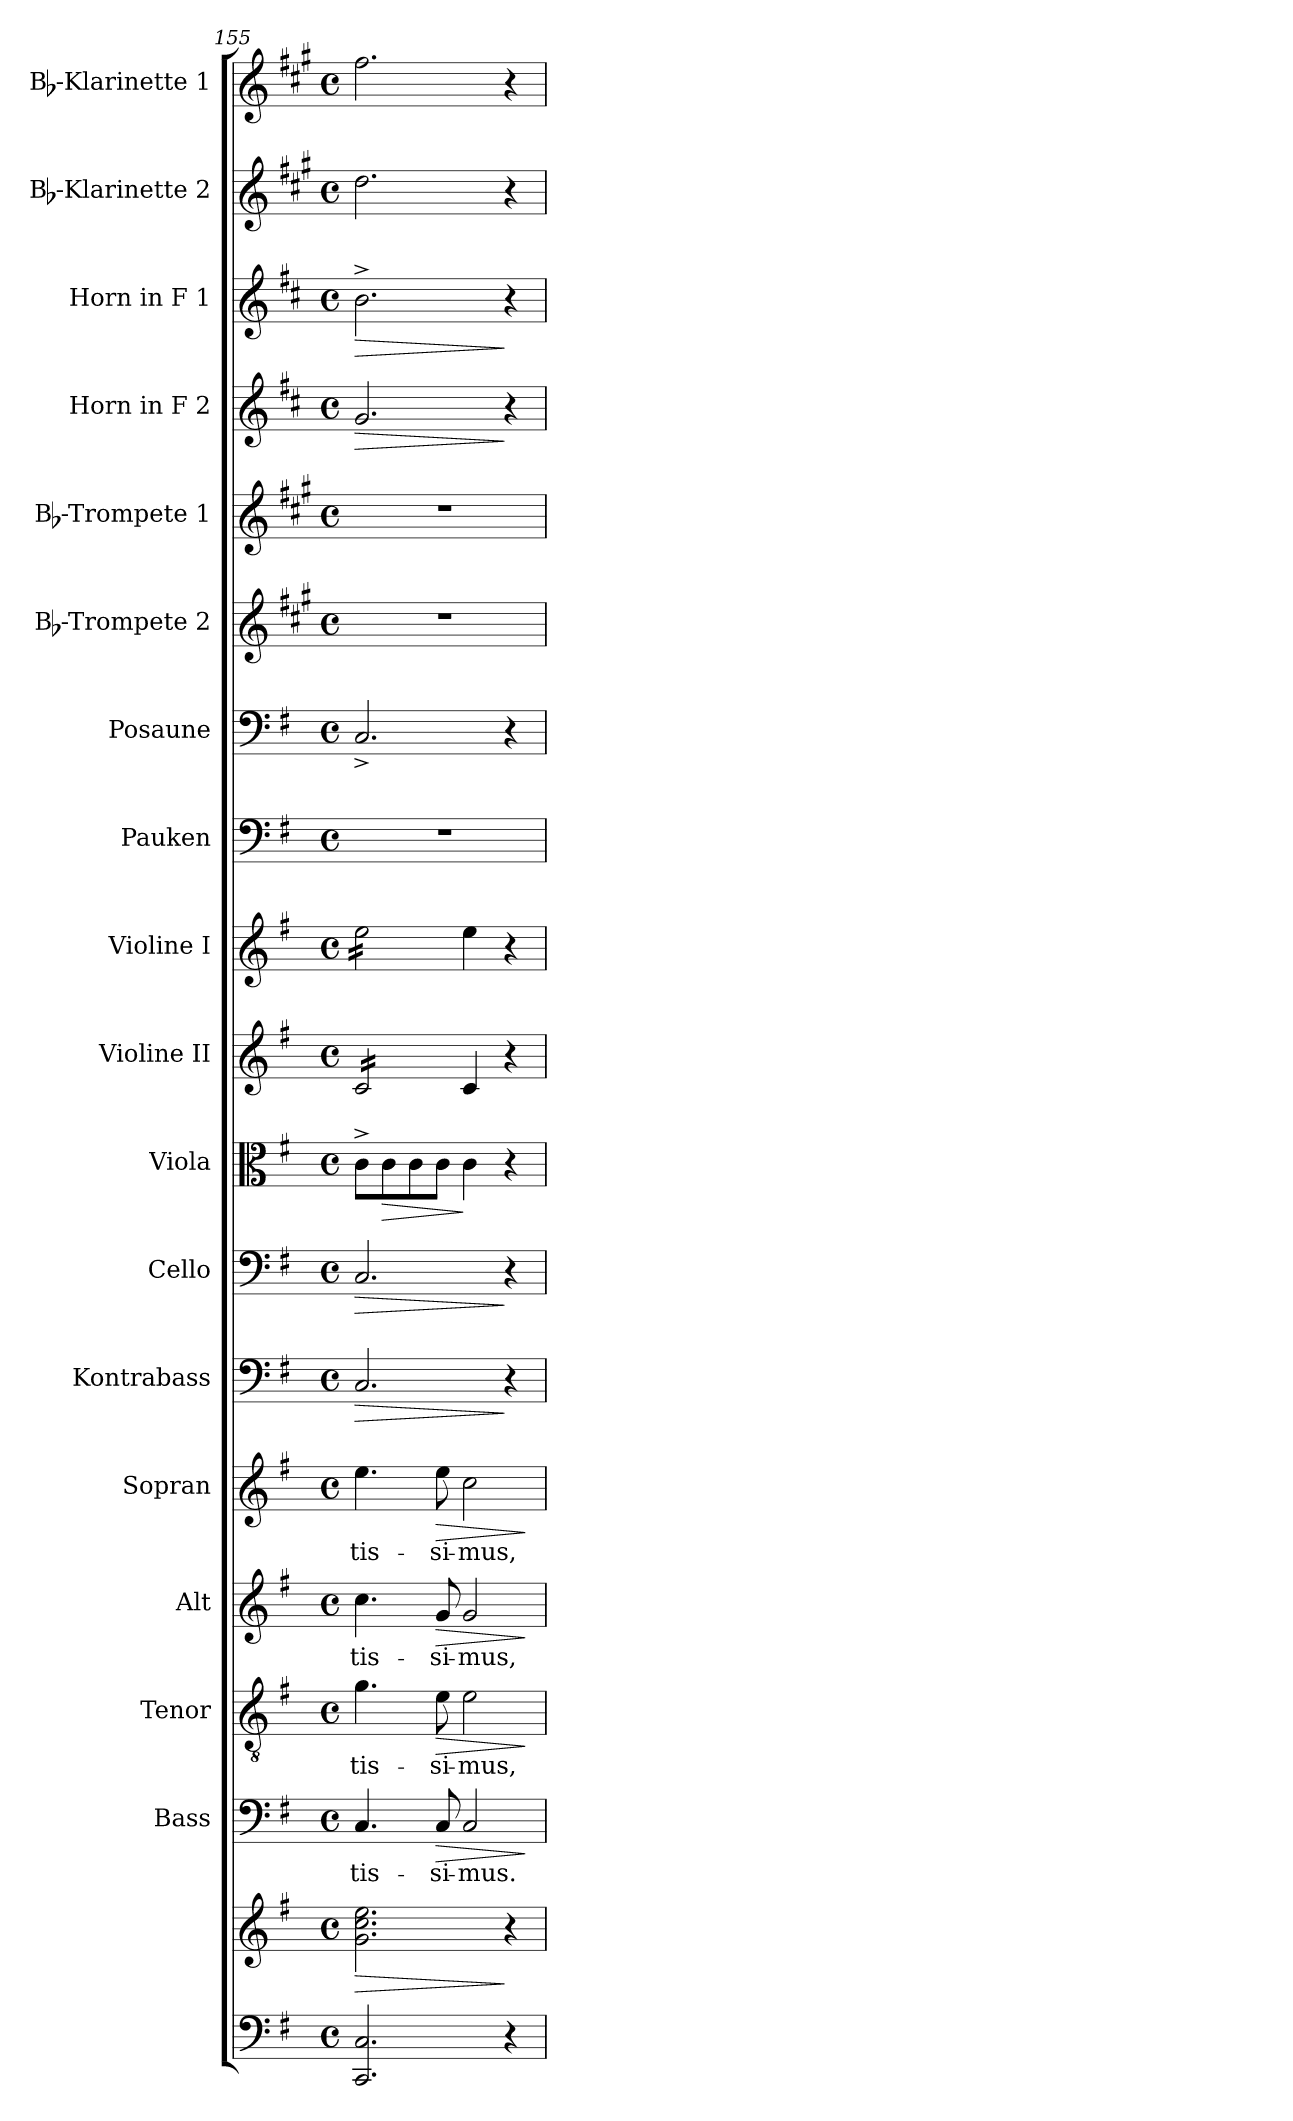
**kern	**kern	**dynam	**kern	**text	**dynam	**kern	**text	**dynam	**kern	**text	**dynam	**kern	**text	**dynam	**kern	**dynam	**kern	**dynam	**kern	**dynam	**kern	**kern	**kern	**kern	**kern	**kern	**kern	**dynam	**kern	**dynam	**kern	**kern
*part18	*part18	*part18	*part17	*part17	*part17	*part16	*part16	*part16	*part15	*part15	*part15	*part14	*part14	*part14	*part13	*part13	*part12	*part12	*part11	*part11	*part10	*part9	*part8	*part7	*part6	*part5	*part4	*part4	*part3	*part3	*part2	*part1
*staff19	*staff18	*staff18/19	*staff17	*staff17	*staff17	*staff16	*staff16	*staff16	*staff15	*staff15	*staff15	*staff14	*staff14	*staff14	*staff13	*staff13	*staff12	*staff12	*staff11	*staff11	*staff10	*staff9	*staff8	*staff7	*staff6	*staff5	*staff4	*staff4	*staff3	*staff3	*staff2	*staff1
*	*	*	*I"Bass	*	*	*I"Tenor	*	*	*I"Alt	*	*	*I"Sopran	*	*	*I"Kontrabass	*	*I"Cello	*	*I"Viola	*	*I"Violine II	*I"Violine I	*I"Pauken	*I"Posaune	*I"Bb-Trompete 2	*I"Bb-Trompete 1	*I"Horn in F 2	*	*I"Horn in F 1	*	*I"Bb-Klarinette 2	*I"Bb-Klarinette 1
*	*	*	*I'B.	*	*	*I'T.	*	*	*I'A.	*	*	*I'S.	*	*	*I'Kb.	*	*	*	*I'Vla.	*	*I'Vl. II	*I'Vl. I	*I'Pk.	*I'Pos.	*I'Bb Trp. 2	*I'Bb Trp. 1	*	*	*	*	*I'Bb Kl. 2	*I'Bb Kl. 1
!!LO:PB:g=z
*clefF4	*clefG2	*	*clefF4	*	*	*clefGv2	*	*	*clefG2	*	*	*clefG2	*	*	*clefF4	*	*clefF4	*	*clefC3	*	*clefG2	*clefG2	*clefF4	*clefF4	*clefG2	*clefG2	*clefG2	*	*clefG2	*	*clefG2	*clefG2
*	*	*	*	*	*	*	*	*	*	*	*	*	*	*	*ITrd7c12	*	*	*	*	*	*	*	*	*	*ITrd1c2	*ITrd1c2	*ITrd4c7	*	*ITrd4c7	*	*ITrd1c2	*ITrd1c2
*k[f#]	*k[f#]	*	*k[f#]	*	*	*k[f#]	*	*	*k[f#]	*	*	*k[f#]	*	*	*k[f#]	*	*k[f#]	*	*k[f#]	*	*k[f#]	*k[f#]	*k[f#]	*k[f#]	*k[f#]	*k[f#]	*k[f#]	*	*k[f#]	*	*k[f#]	*k[f#]
*G:	*G:	*	*G:	*	*	*G:	*	*	*G:	*	*	*G:	*	*	*G:	*	*G:	*	*G:	*	*G:	*G:	*G:	*G:	*G:	*G:	*G:	*	*G:	*	*G:	*G:
*M4/4	*M4/4	*	*M4/4	*	*	*M4/4	*	*	*M4/4	*	*	*M4/4	*	*	*M4/4	*	*M4/4	*	*M4/4	*	*M4/4	*M4/4	*M4/4	*M4/4	*M4/4	*M4/4	*M4/4	*	*M4/4	*	*M4/4	*M4/4
*met(c)	*met(c)	*	*met(c)	*	*	*met(c)	*	*	*met(c)	*	*	*met(c)	*	*	*met(c)	*	*met(c)	*	*met(c)	*	*met(c)	*met(c)	*met(c)	*met(c)	*met(c)	*met(c)	*met(c)	*	*met(c)	*	*met(c)	*met(c)
=155	=155	=155	=155	=155	=155	=155	=155	=155	=155	=155	=155	=155	=155	=155	=155	=155	=155	=155	=155	=155	=155	=155	=155	=155	=155	=155	=155	=155	=155	=155	=155	=155
!	!	!LO:HP:b	!	!LO:LY:b	!	!	!LO:LY:b	!	!	!LO:LY:b	!	!	!LO:LY:b	!	!	!LO:HP:b	!	!LO:HP:b	!	!	!	!	!	!	!	!	!	!LO:HP:b	!	!LO:HP:b	!	!
*	*	*	*	*	*	*	*	*	*	*	*	*	*	*	*	*	*	*	*	*	*tremolo	*	*	*	*	*	*	*	*	*	*	*
*	*	*	*	*	*	*	*	*	*	*	*	*	*	*	*	*	*	*	*	*	*	*tremolo	*	*	*	*	*	*	*	*	*	*
2.CC/ 2.C/	2.g\ 2.cc\ 2.ee\	>	4.C/	-tis-	.	4.g\	-tis-	.	4.cc\	-tis-	.	4.ee\	-tis-	.	2.CC/	>	2.C/	>	8c^>\L	.	16c/LL	16ee\LL	1r	2.C^</	1r	1r	2.c/	>	2.e^>\	>	2.cc\	2.ee\
.	.	.	.	.	.	.	.	.	.	.	.	.	.	.	.	.	.	.	.	.	16c/	16ee\	.	.	.	.	.	.	.	.	.	.
!	!	!	!	!	!	!	!	!	!	!	!	!	!	!	!	!	!	!	!	!LO:HP:b	!	!	!	!	!	!	!	!	!	!	!	!
.	.	.	.	.	.	.	.	.	.	.	.	.	.	.	.	.	.	.	8c\	>	16c/	16ee\	.	.	.	.	.	.	.	.	.	.
.	.	.	.	.	.	.	.	.	.	.	.	.	.	.	.	.	.	.	.	.	16c/	16ee\	.	.	.	.	.	.	.	.	.	.
.	.	.	.	.	.	.	.	.	.	.	.	.	.	.	.	.	.	.	8c\	.	16c/	16ee\	.	.	.	.	.	.	.	.	.	.
.	.	.	.	.	.	.	.	.	.	.	.	.	.	.	.	.	.	.	.	.	16c/	16ee\	.	.	.	.	.	.	.	.	.	.
!	!	!	!	!LO:LY:b	!LO:HP:b	!	!LO:LY:b	!LO:HP:b	!	!LO:LY:b	!LO:HP:b	!	!LO:LY:b	!LO:HP:b	!	!	!	!	!	!	!	!	!	!	!	!	!	!	!	!	!	!
.	.	.	8C/	-si-	>	8e\	-si-	>	8g/	-si-	>	8ee\	-si-	>	.	.	.	.	8c\J	.	16c/	16ee\	.	.	.	.	.	.	.	.	.	.
.	.	.	.	.	.	.	.	.	.	.	.	.	.	.	.	.	.	.	.	.	16c/JJ	16ee\JJ	.	.	.	.	.	.	.	.	.	.
*	*	*	*	*	*	*	*	*	*	*	*	*	*	*	*	*	*	*	*	*	*	*Xtremolo	*	*	*	*	*	*	*	*	*	*
*	*	*	*	*	*	*	*	*	*	*	*	*	*	*	*	*	*	*	*	*	*Xtremolo	*	*	*	*	*	*	*	*	*	*	*
!	!	!	!	!LO:LY:b	!	!	!LO:LY:b	!	!	!LO:LY:b	!	!	!LO:LY:b	!	!	!	!	!	!	!	!	!	!	!	!	!	!	!	!	!	!	!
.	.	.	2C/	-mus.	.	2e\	-mus,	.	2g/	-mus,	.	2cc\	-mus,	.	.	.	.	.	4c\	]	4c/	4ee\	.	.	.	.	.	.	.	.	.	.
4r	4r	]	.	.	.	.	.	.	.	.	.	.	.	.	4r	]	4r	]	4r	.	4r	4r	.	4r	.	.	4r	]	4r	]	4r	4r
.	.	.	.	.	]	.	.	]	.	.	]	.	.	]	.	.	.	.	.	.	.	.	.	.	.	.	.	.	.	.	.	.
=	=	=	=	=	=	=	=	=	=	=	=	=	=	=	=	=	=	=	=	=	=	=	=	=	=	=	=	=	=	=	=	=
*-	*-	*-	*-	*-	*-	*-	*-	*-	*-	*-	*-	*-	*-	*-	*-	*-	*-	*-	*-	*-	*-	*-	*-	*-	*-	*-	*-	*-	*-	*-	*-	*-
